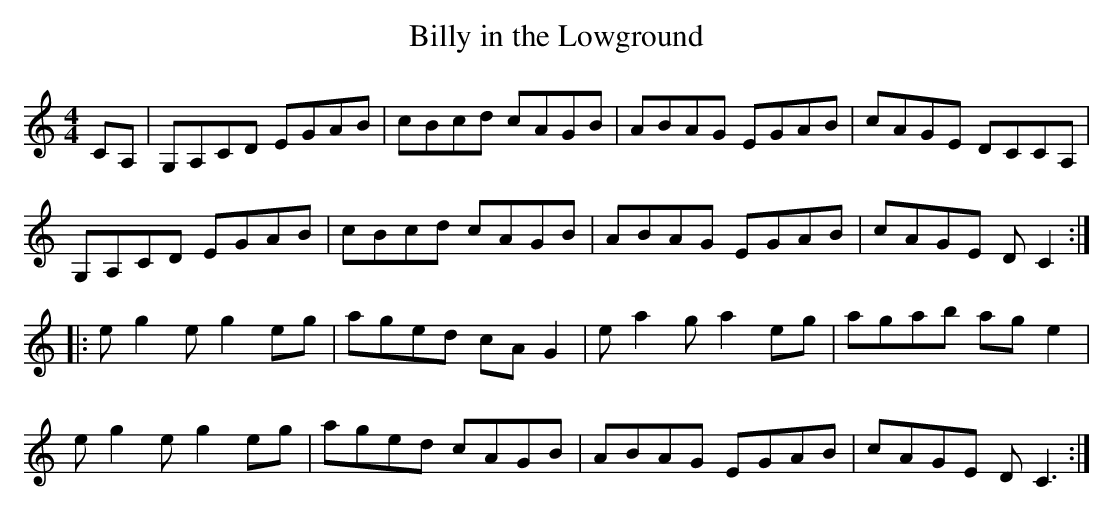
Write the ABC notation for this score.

X:1
T:Billy in the Lowground
L:1/8
M:4/4
K:C major
CA, | \
G,A,CD EGAB | cBcd cAGB | ABAG EGAB | cAGE DCCA, |
G,A,CD EGAB | cBcd cAGB | ABAG EGAB | cAGE  DC2 ::
eg2e g2eg | aged cAG2 | ea2g a2eg | agab age2 |
eg2e g2eg | aged cAGB | ABAG EGAB | cAGE  DC3 :|
